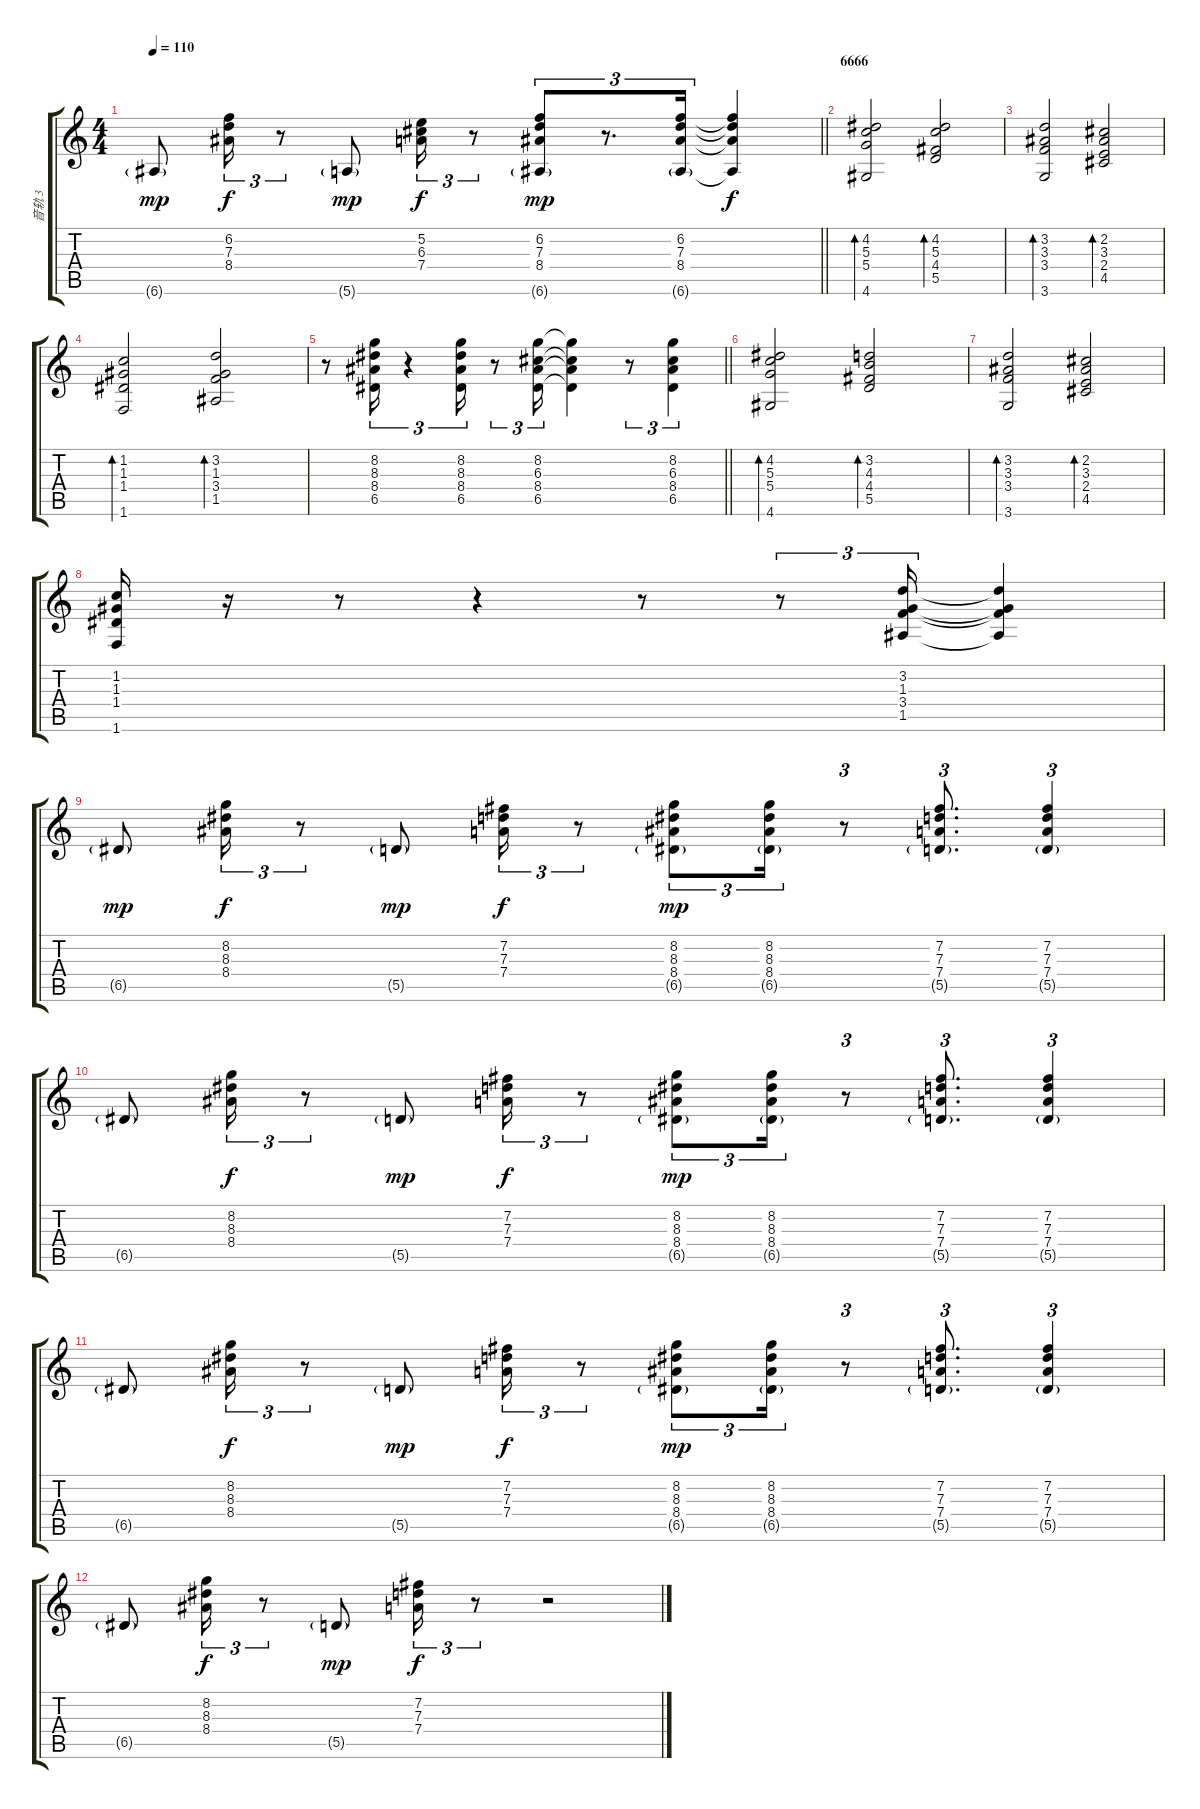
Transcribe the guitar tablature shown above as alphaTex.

\track ("音轨 3" "音轨 3") {instrument acousticguitarnylon}
\staff {score tabs}
\tuning (E4 B3 G3 D3 A2 E2) {hide}
\ts (4 4)
\tempo 110
\clef g2
\barLineRight lightlight
\ks c
6.6{g}.8{dy mp} (6.2 7.3 8.4).16{tu (3 2) dy f} r.8{tu (3 2)} 5.6{g}.8{dy mp} (5.2 6.3 7.4).16{tu (3 2) dy f} r.8{tu (3 2)} (6.2 7.3 8.4 6.6{g}).8{tu (3 2) dy mp} r.8{d tu (3 2)} (6.2 7.3 8.4 6.6{g}).16{tu (3 2)} (6.2{t} 7.3{t} 8.4{t} 6.6{t}).4{dy f} |
\section ("" "6666")
(4.2 5.3 5.4 4.6).2{bd 60} (4.2 5.3 4.4 5.5).2{bd 60} |
(3.2 3.3 3.4 3.6).2{bd 60} (2.2 3.3 2.4 4.5).2{bd 60} |
(1.2 1.3 1.4 1.6).2{bd 60} (3.2 1.3 3.4 1.5).2{bd 60} |
\barLineRight lightlight
r.8 (8.2 8.3 8.4 6.5).16{tu (3 2)} r.4{tu (3 2)} (8.2 8.3 8.4 6.5).16{tu (3 2)} r.8{tu (3 2)} (8.2 6.3 8.4 6.5).16{tu (3 2)} (8.2{t} 6.3{t} 8.4{t} 6.5{t}).4 r.8{tu (3 2)} (8.2 6.3 8.4 6.5).4{tu (3 2)} |
\section ("" " ")
(4.2 5.3 5.4 4.6).2{bd 240} (3.2 4.3 4.4 5.5).2{bd 240} |
(3.2 3.3 3.4 3.6).2{bd 240} (2.2 3.3 2.4 4.5).2{bd 240} |
(1.2 1.3 1.4 1.6).16 r.16 r.8 r.4 r.8 r.8{tu (3 2)} (3.2 1.3 3.4 1.5).16{tu (3 2)} (3.2{t} 1.3{t} 3.4{t} 1.5{t}).4 |
6.5{g}.8{dy mp} (8.2 8.3 8.4).16{tu (3 2) dy f} r.8{tu (3 2)} 5.5{g}.8{dy mp} (7.2 7.3 7.4).16{tu (3 2) dy f} r.8{tu (3 2)} (8.2 8.3 8.4 6.5{g}).8{tu (3 2) dy mp} (8.2 8.3 8.4 6.5{g}).16{tu (3 2)} r.8{tu (3 2)} (7.2 7.3 7.4 5.5{g}).8{d tu (3 2)} (7.2 7.3 7.4 5.5{g}).4{tu (3 2)} |
6.5{g}.8 (8.2 8.3 8.4).16{tu (3 2) dy f} r.8{tu (3 2)} 5.5{g}.8{dy mp} (7.2 7.3 7.4).16{tu (3 2) dy f} r.8{tu (3 2)} (8.2 8.3 8.4 6.5{g}).8{tu (3 2) dy mp} (8.2 8.3 8.4 6.5{g}).16{tu (3 2)} r.8{tu (3 2)} (7.2 7.3 7.4 5.5{g}).8{d tu (3 2)} (7.2 7.3 7.4 5.5{g}).4{tu (3 2)} |
6.5{g}.8 (8.2 8.3 8.4).16{tu (3 2) dy f} r.8{tu (3 2)} 5.5{g}.8{dy mp} (7.2 7.3 7.4).16{tu (3 2) dy f} r.8{tu (3 2)} (8.2 8.3 8.4 6.5{g}).8{tu (3 2) dy mp} (8.2 8.3 8.4 6.5{g}).16{tu (3 2)} r.8{tu (3 2)} (7.2 7.3 7.4 5.5{g}).8{d tu (3 2)} (7.2 7.3 7.4 5.5{g}).4{tu (3 2)} |
6.5{g}.8 (8.2 8.3 8.4).16{tu (3 2) dy f} r.8{tu (3 2)} 5.5{g}.8{dy mp} (7.2 7.3 7.4).16{tu (3 2) dy f} r.8{tu (3 2)} r.2
